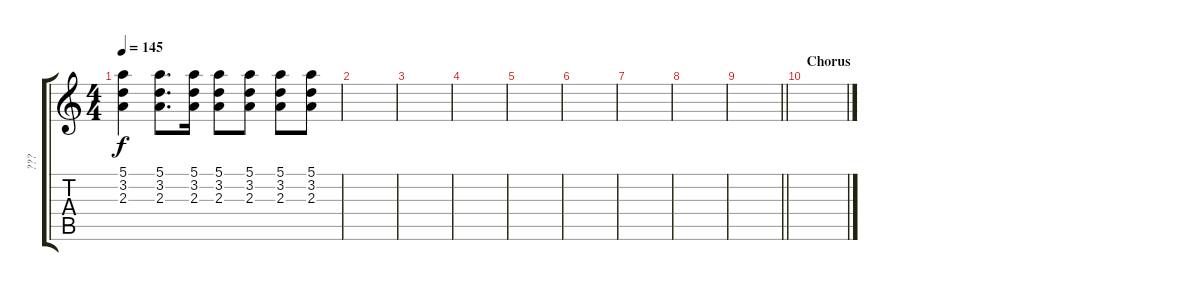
\track ("???" "???") {instrument acousticguitarsteel}
\staff {score tabs}
\tuning (E4 B3 G3 D3 A2 D2) {hide}
\ts (4 4)
\tempo 145
\clef g2
\ks c
(5.1 3.2 2.3).4{dy f} (5.1 3.2 2.3).8{d} (5.1 3.2 2.3).16 (5.1 3.2 2.3).8 (5.1 3.2 2.3).8 (5.1 3.2 2.3).8 (5.1 3.2 2.3).8 |
|
|
|
|
|
|
|
\barLineRight lightlight
|
\section ("" "Chorus")
